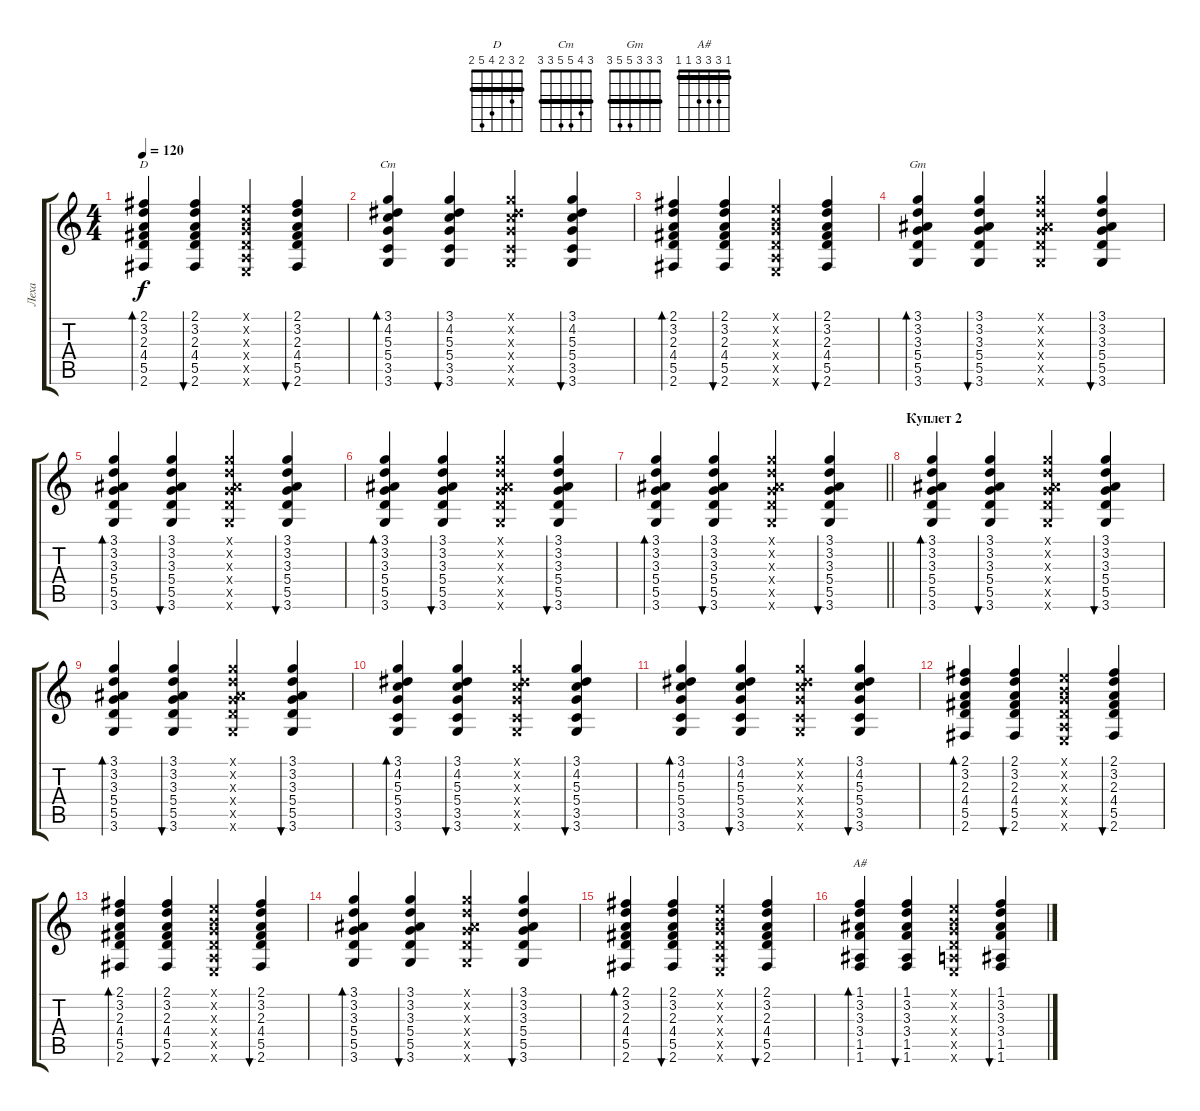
\track ("Леха" "Леха") {instrument acousticguitarsteel}
\staff {score tabs}
\tuning (E4 B3 G3 D3 A2 E2) {hide}
\chord ("D" 2 3 2 4 5 2) {barre 2}
\chord ("Cm" 3 4 5 5 3 3) {barre 3}
\chord ("Gm" 3 3 3 5 5 3) {barre 3}
\chord ("A#" 1 3 3 3 1 1) {barre 1}
\ts (4 4)
\tempo 120
\clef g2
\ks c
(2.1 3.2 2.3 4.4 5.5 2.6).4{bd 60 ch "D" dy f} (2.1 3.2 2.3 4.4 5.5 2.6).4{bu 60} (0.1{x} 0.2{x} 0.3{x} 0.4{x} 0.5{x} 0.6{x}).4 (2.1 3.2 2.3 4.4 5.5 2.6).4{bu 60} |
(3.1 4.2 5.3 5.4 3.5 3.6).4{bd 60 ch "Cm"} (3.1 4.2 5.3 5.4 3.5 3.6).4{bu 60} (3.1{x} 4.2{x} 5.3{x} 5.4{x} 3.5{x} 3.6{x}).4 (3.1 4.2 5.3 5.4 3.5 3.6).4{bu 60} |
(2.1 3.2 2.3 4.4 5.5 2.6).4{bd 60} (2.1 3.2 2.3 4.4 5.5 2.6).4{bu 60} (0.1{x} 0.2{x} 0.3{x} 0.4{x} 0.5{x} 0.6{x}).4 (2.1 3.2 2.3 4.4 5.5 2.6).4{bu 60} |
(3.1 3.2 3.3 5.4 5.5 3.6).4{bd 60 ch "Gm"} (3.1 3.2 3.3 5.4 5.5 3.6).4{bu 60} (3.1{x} 3.2{x} 3.3{x} 5.4{x} 5.5{x} 3.6{x}).4 (3.1 3.2 3.3 5.4 5.5 3.6).4{bu 60} |
(3.1 3.2 3.3 5.4 5.5 3.6).4{bd 60} (3.1 3.2 3.3 5.4 5.5 3.6).4{bu 60} (3.1{x} 3.2{x} 3.3{x} 5.4{x} 5.5{x} 3.6{x}).4 (3.1 3.2 3.3 5.4 5.5 3.6).4{bu 60} |
(3.1 3.2 3.3 5.4 5.5 3.6).4{bd 60} (3.1 3.2 3.3 5.4 5.5 3.6).4{bu 60} (3.1{x} 3.2{x} 3.3{x} 5.4{x} 5.5{x} 3.6{x}).4 (3.1 3.2 3.3 5.4 5.5 3.6).4{bu 60} |
\barLineRight lightlight
(3.1 3.2 3.3 5.4 5.5 3.6).4{bd 60} (3.1 3.2 3.3 5.4 5.5 3.6).4{bu 60} (3.1{x} 3.2{x} 3.3{x} 5.4{x} 5.5{x} 3.6{x}).4 (3.1 3.2 3.3 5.4 5.5 3.6).4{bu 60} |
\section ("" "Куплет 2")
(3.1 3.2 3.3 5.4 5.5 3.6).4{bd 60} (3.1 3.2 3.3 5.4 5.5 3.6).4{bu 60} (3.1{x} 3.2{x} 3.3{x} 5.4{x} 5.5{x} 3.6{x}).4 (3.1 3.2 3.3 5.4 5.5 3.6).4{bu 60} |
(3.1 3.2 3.3 5.4 5.5 3.6).4{bd 60} (3.1 3.2 3.3 5.4 5.5 3.6).4{bu 60} (3.1{x} 3.2{x} 3.3{x} 5.4{x} 5.5{x} 3.6{x}).4 (3.1 3.2 3.3 5.4 5.5 3.6).4{bu 60} |
(3.1 4.2 5.3 5.4 3.5 3.6).4{bd 60} (3.1 4.2 5.3 5.4 3.5 3.6).4{bu 60} (3.1{x} 4.2{x} 5.3{x} 5.4{x} 3.5{x} 3.6{x}).4 (3.1 4.2 5.3 5.4 3.5 3.6).4{bu 60} |
(3.1 4.2 5.3 5.4 3.5 3.6).4{bd 60} (3.1 4.2 5.3 5.4 3.5 3.6).4{bu 60} (3.1{x} 4.2{x} 5.3{x} 5.4{x} 3.5{x} 3.6{x}).4 (3.1 4.2 5.3 5.4 3.5 3.6).4{bu 60} |
(2.1 3.2 2.3 4.4 5.5 2.6).4{bd 60} (2.1 3.2 2.3 4.4 5.5 2.6).4{bu 60} (0.1{x} 0.2{x} 0.3{x} 0.4{x} 0.5{x} 0.6{x}).4 (2.1 3.2 2.3 4.4 5.5 2.6).4{bu 60} |
(2.1 3.2 2.3 4.4 5.5 2.6).4{bd 60} (2.1 3.2 2.3 4.4 5.5 2.6).4{bu 60} (0.1{x} 0.2{x} 0.3{x} 0.4{x} 0.5{x} 0.6{x}).4 (2.1 3.2 2.3 4.4 5.5 2.6).4{bu 60} |
(3.1 3.2 3.3 5.4 5.5 3.6).4{bd 60} (3.1 3.2 3.3 5.4 5.5 3.6).4{bu 60} (3.1{x} 3.2{x} 3.3{x} 5.4{x} 5.5{x} 3.6{x}).4 (3.1 3.2 3.3 5.4 5.5 3.6).4{bu 60} |
(2.1 3.2 2.3 4.4 5.5 2.6).4{bd 60} (2.1 3.2 2.3 4.4 5.5 2.6).4{bu 60} (0.1{x} 0.2{x} 0.3{x} 0.4{x} 0.5{x} 0.6{x}).4 (2.1 3.2 2.3 4.4 5.5 2.6).4{bu 60} |
(1.1 3.2 3.3 3.4 1.5 1.6).4{bd 60 ch "A#"} (1.1 3.2 3.3 3.4 1.5 1.6).4{bu 60} (0.1{x} 0.2{x} 0.3{x} 0.4{x} 0.5{x} 0.6{x}).4 (1.1 3.2 3.3 3.4 1.5 1.6).4{bu 60}
